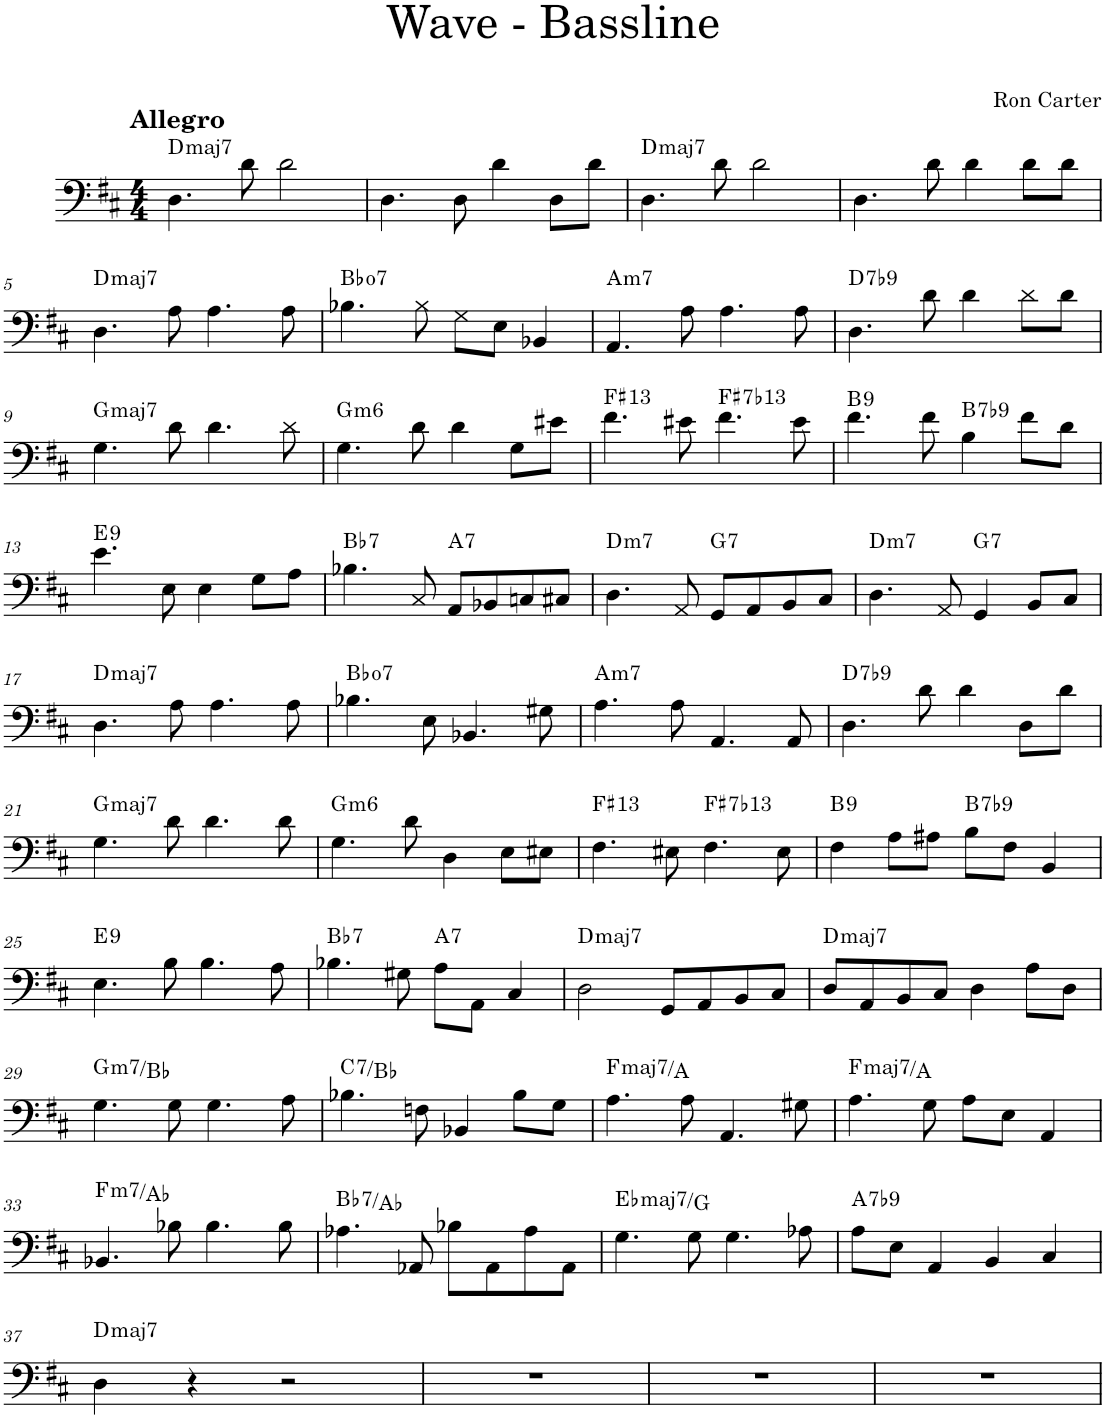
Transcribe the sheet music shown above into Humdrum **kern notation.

**kern	**harte
*part1	*part1
*staff1	*
*I"Acoustic Bass	*
*I'Bass	*
*clefF4	*
*Trd7c12	*
*k[f#c#]	*
*M4/4	*
=1	=1
!LO:TX:a:B:t=Allegro	!LO:H:kt=maj7
4.D\	D:maj7
8d\	.
2d\	.
=2	=2
4.D\	.
8D\	.
4d\	.
8D\L	.
8d\J	.
=3	=3
!	!LO:H:kt=maj7
4.D\	D:maj7
8d\	.
2d\	.
=4	=4
4.D\	.
8d\	.
4d\	.
8d\L	.
8d\J	.
!!LO:LB:g=z
=5	=5
!	!LO:H:kt=maj7
4.D\	D:maj7
8A\	.
4.A\	.
8A\	.
=6	=6
!	!LO:H:kt=7
4.B-X\	Bb:dim7
8B-\	.
8G\L	.
8E\J	.
4BB-X/	.
=7	=7
!	!LO:H:kt=m7
4.AA/	A:min7
8A\	.
4.A\	.
8A\	.
=8	=8
!	!LO:H:kt=7
4.D\	D:7(b9)
8d\	.
4d\	.
8d\L	.
8d\J	.
!!LO:LB:g=z
=9	=9
!	!LO:H:kt=maj7
4.G\	G:maj7
8d\	.
4.d\	.
8d\	.
=10	=10
!	!LO:H:kt=m6
4.G\	G:min6
8d\	.
4d\	.
8G\L	.
8e#X\J	.
=11	=11
!	!LO:H:kt=13
4.f#\	F#:9(11,13)
8e#X\	.
!	!LO:H:kt=7
4.f#\	F#:7(b13)
8e#\	.
=12	=12
!	!LO:H:kt=9
4.f#\	B:9
8f#\	.
!	!LO:H:kt=7
4B\	B:7(b9)
8f#\L	.
8d\J	.
!!LO:LB:g=z
=13	=13
!	!LO:H:kt=9
4.e\	E:9
8E\	.
4E\	.
8G\L	.
8A\J	.
=14	=14
!	!LO:H:kt=7
4.B-X\	Bb:7
8C#/	.
!	!LO:H:kt=7
8AA/L	A:7
8BB-X/	.
8Cn/	.
8C#X/J	.
=15	=15
!	!LO:H:kt=m7
4.D\	D:min7
8AA/	.
!	!LO:H:kt=7
8GG/L	G:7
8AA/	.
8BB/	.
8C#/J	.
=16	=16
!	!LO:H:kt=m7
4.D\	D:min7
8AA/	.
!	!LO:H:kt=7
4GG/	G:7
8BB/L	.
8C#/J	.
!!LO:LB:g=z
=17	=17
!	!LO:H:kt=maj7
4.D\	D:maj7
8A\	.
4.A\	.
8A\	.
=18	=18
!	!LO:H:kt=7
4.B-X\	Bb:dim7
8E\	.
4.BB-X/	.
8G#X\	.
=19	=19
!	!LO:H:kt=m7
4.A\	A:min7
8A\	.
4.AA/	.
8AA/	.
=20	=20
!	!LO:H:kt=7
4.D\	D:7(b9)
8d\	.
4d\	.
8D\L	.
8d\J	.
!!LO:LB:g=z
=21	=21
!	!LO:H:kt=maj7
4.G\	G:maj7
8d\	.
4.d\	.
8d\	.
=22	=22
!	!LO:H:kt=m6
4.G\	G:min6
8d\	.
4D\	.
8E\L	.
8E#X\J	.
=23	=23
!	!LO:H:kt=13
4.F#\	F#:9(11,13)
8E#X\	.
!	!LO:H:kt=7
4.F#\	F#:7(b13)
8E#\	.
=24	=24
!	!LO:H:kt=9
4F#\	B:9
8A\L	.
8A#X\J	.
!	!LO:H:kt=7
8B\L	B:7(b9)
8F#\J	.
4BB/	.
!!LO:LB:g=z
=25	=25
!	!LO:H:kt=9
4.E\	E:9
8B\	.
4.B\	.
8A\	.
=26	=26
!	!LO:H:kt=7
4.B-X\	Bb:7
8G#X\	.
!	!LO:H:kt=7
8A\L	A:7
8AA\J	.
4C#/	.
=27	=27
!	!LO:H:kt=maj7
2D\	D:maj7
8GG/L	.
8AA/	.
8BB/	.
8C#/J	.
=28	=28
!	!LO:H:kt=maj7
8D/L	D:maj7
8AA/	.
8BB/	.
8C#/J	.
4D\	.
8A\L	.
8D\J	.
!!LO:LB:g=z
=29	=29
!	!LO:H:kt=m7
4.G\	G:min7/b3
8G\	.
4.G\	.
8A\	.
=30	=30
!	!LO:H:kt=7
4.B-X\	C:7/b7
8Fn\	.
4BB-X/	.
8B-\L	.
8G\J	.
=31	=31
!	!LO:H:kt=maj7
4.A\	F:maj7/3
8A\	.
4.AA/	.
8G#X\	.
=32	=32
!	!LO:H:kt=maj7
4.A\	F:maj7/3
8G\	.
8A\L	.
8E\J	.
4AA/	.
!!LO:LB:g=z
=33	=33
!	!LO:H:kt=m7
4.BB-X/	F:min7/b3
8B-X\	.
4.B-\	.
8B-\	.
=34	=34
!	!LO:H:kt=7
4.A-X\	Bb:7/b7
8AA-X/	.
8B-X\L	.
8AA-\	.
8A-\	.
8AA-\J	.
=35	=35
!	!LO:H:kt=maj7
4.G\	Eb:maj7/3
8G\	.
4.G\	.
8A-X\	.
=36	=36
!	!LO:H:kt=7
8A\L	A:7(b9)
8E\J	.
4AA/	.
4BB/	.
4C#/	.
!!LO:LB:g=z
=37	=37
!	!LO:H:kt=maj7
4D\	D:maj7
4r	.
2r	.
=38	=38
1r	.
=39	=39
1r	.
=40	=40
1r	.
=	=
*-	*-
